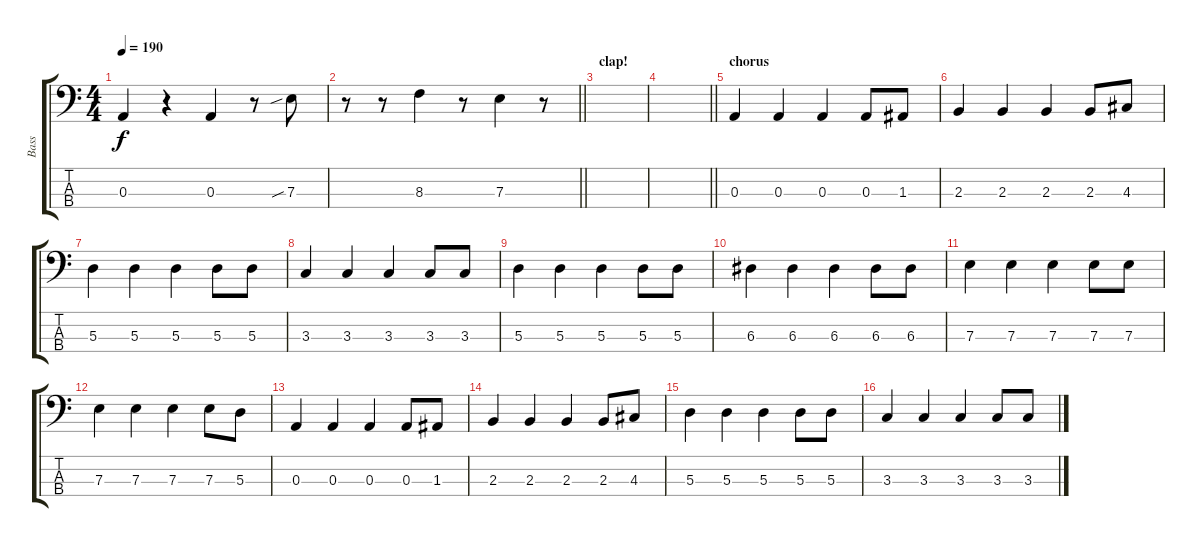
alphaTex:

\track ("Bass" "Bass") {instrument electricbassfinger}
\staff {score tabs}
\tuning (G2 D2 A1 E1) {hide}
\ts (4 4)
\tempo 190
\clef f4
\ks c
0.3.4{dy f} r.4 0.3.4 r.8 7.3{sib}.8 |
\barLineRight lightlight
r.8 r.8 8.3.4 r.8 7.3.4 r.8 |
\section ("" "clap!")
|
\barLineRight lightlight
|
\section ("" "chorus")
0.3.4 0.3.4 0.3.4 0.3.8 1.3.8 |
2.3.4 2.3.4 2.3.4 2.3.8 4.3.8 |
5.3.4 5.3.4 5.3.4 5.3.8 5.3.8 |
3.3.4 3.3.4 3.3.4 3.3.8 3.3.8 |
5.3.4 5.3.4 5.3.4 5.3.8 5.3.8 |
6.3.4 6.3.4 6.3.4 6.3.8 6.3.8 |
7.3.4 7.3.4 7.3.4 7.3.8 7.3.8 |
7.3.4 7.3.4 7.3.4 7.3.8 5.3.8 |
0.3.4 0.3.4 0.3.4 0.3.8 1.3.8 |
2.3.4 2.3.4 2.3.4 2.3.8 4.3.8 |
5.3.4 5.3.4 5.3.4 5.3.8 5.3.8 |
3.3.4 3.3.4 3.3.4 3.3.8 3.3.8
